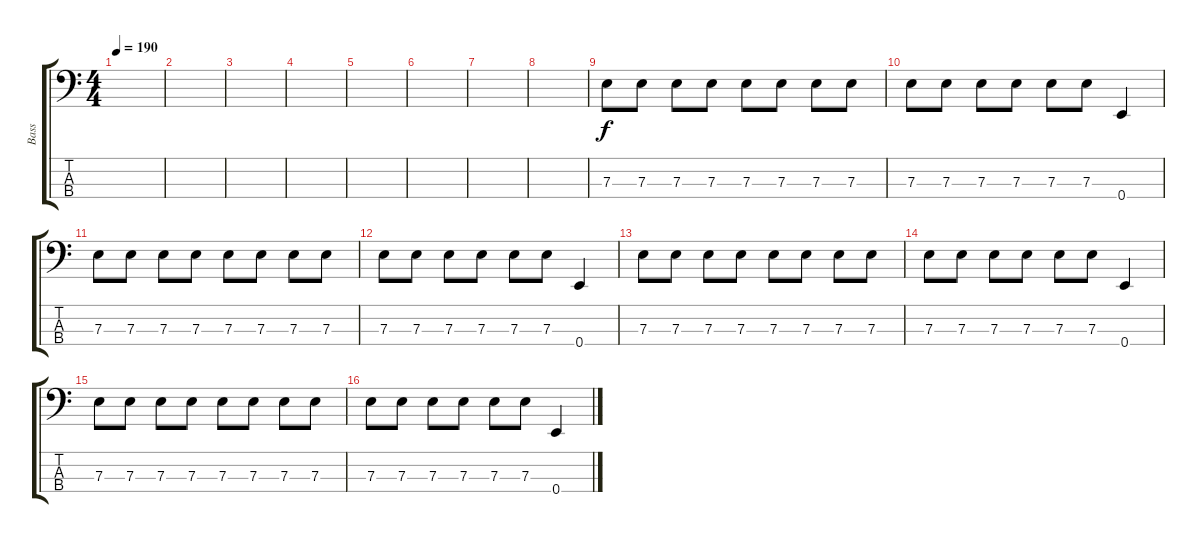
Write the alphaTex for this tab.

\track ("Bass" "Bass") {instrument electricbasspick}
\staff {score tabs}
\tuning (G2 D2 A1 E1) {hide}
\ts (4 4)
\tempo 190
\clef f4
\ks c
|
|
|
|
|
|
|
|
7.3.8 7.3.8 7.3.8 7.3.8 7.3.8 7.3.8 7.3.8 7.3.8 |
7.3.8 7.3.8 7.3.8 7.3.8 7.3.8 7.3.8 0.4.4 |
7.3.8 7.3.8 7.3.8 7.3.8 7.3.8 7.3.8 7.3.8 7.3.8 |
7.3.8 7.3.8 7.3.8 7.3.8 7.3.8 7.3.8 0.4.4 |
7.3.8 7.3.8 7.3.8 7.3.8 7.3.8 7.3.8 7.3.8 7.3.8 |
7.3.8 7.3.8 7.3.8 7.3.8 7.3.8 7.3.8 0.4.4 |
7.3.8 7.3.8 7.3.8 7.3.8 7.3.8 7.3.8 7.3.8 7.3.8 |
7.3.8 7.3.8 7.3.8 7.3.8 7.3.8 7.3.8 0.4.4
